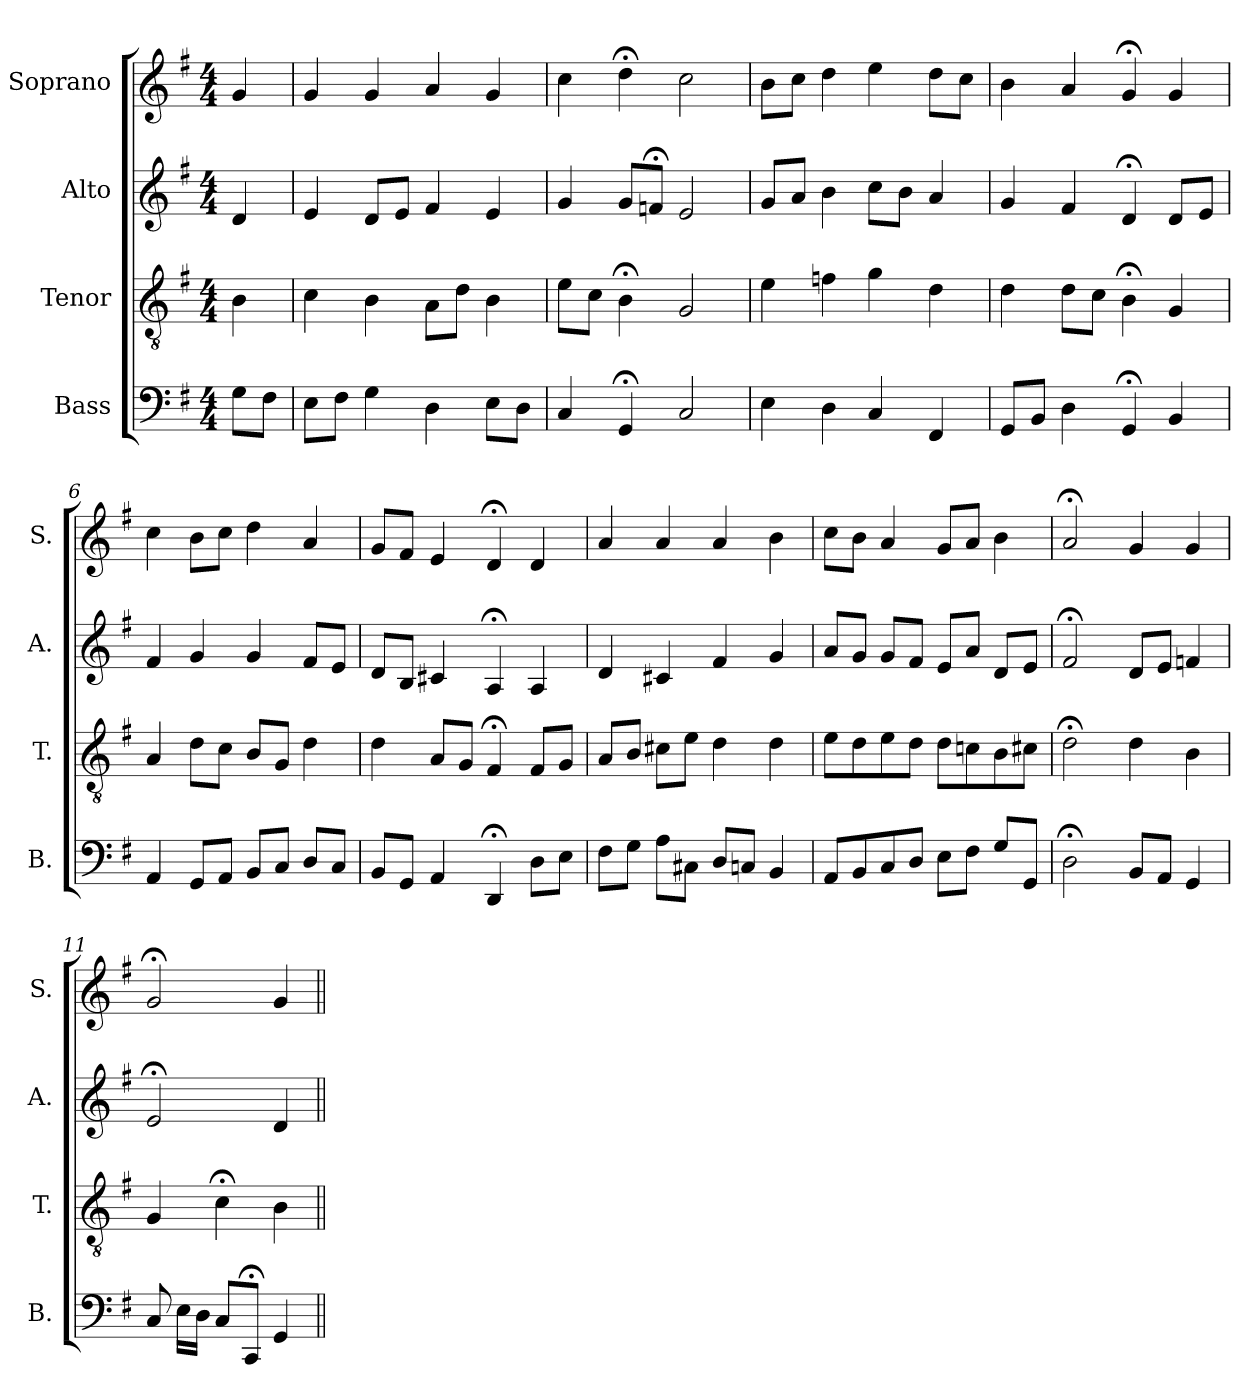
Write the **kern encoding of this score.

**kern	**kern	**kern	**kern
*part4	*part3	*part2	*part1
*staff4	*staff3	*staff2	*staff1
*I"Bass	*I"Tenor	*I"Alto	*I"Soprano
*I'B.	*I'T.	*I'A.	*I'S.
*clefF4	*clefGv2	*clefG2	*clefG2
*	*ITrd7c12	*	*
*k[f#]	*k[f#]	*k[f#]	*k[f#]
*G:	*G:	*G:	*G:
*M4/4	*M4/4	*M4/4	*M4/4
=1	=1	=1	=1
8G\L	4BB\	4d/	4g/
8F#\J	.	.	.
=2	=2	=2	=2
8E\L	4C\	4e/	4g/
8F#\J	.	.	.
4G\	4BB\	8d/L	4g/
.	.	8e/J	.
4D\	8AA\L	4f#/	4a/
.	8D\J	.	.
8E\L	4BB\	4e/	4g/
8D\J	.	.	.
=3	=3	=3	=3
4C/	8E\L	4g/	4cc\
.	8C\J	.	.
4GG;</	4BB;<\	8g/L	4dd;<\
.	.	8fn;</J	.
2C/	2GG/	2e/	2cc\
=4	=4	=4	=4
4E\	4E\	8g/L	8b\L
.	.	8a/J	8cc\J
4D\	4Fn\	4b\	4dd\
4C/	4G\	8cc\L	4ee\
.	.	8b\J	.
4FF#/	4D\	4a/	8dd\L
.	.	.	8cc\J
=5	=5	=5	=5
8GG/L	4D\	4g/	4b\
8BB/J	.	.	.
4D\	8D\L	4f#/	4a/
.	8C\J	.	.
4GG;</	4BB;<\	4d;</	4g;</
4BB/	4GG/	8d/L	4g/
.	.	8e/J	.
!!LO:LB:g=z
=6	=6	=6	=6
4AA/	4AA/	4f#/	4cc\
8GG/L	8D\L	4g/	8b\L
8AA/J	8C\J	.	8cc\J
8BB/L	8BB/L	4g/	4dd\
8C/J	8GG/J	.	.
8D/L	4D\	8f#/L	4a/
8C/J	.	8e/J	.
=7	=7	=7	=7
8BB/L	4D\	8d/L	8g/L
8GG/J	.	8B/J	8f#/J
4AA/	8AA/L	4c#X/	4e/
.	8GG/J	.	.
4DD;</	4FF#;</	4A;</	4d;</
8D\L	8FF#/L	4A/	4d/
8E\J	8GG/J	.	.
=8	=8	=8	=8
8F#\L	8AA/L	4d/	4a/
8G\J	8BB/J	.	.
8A\L	8C#X\L	4c#X/	4a/
8C#X\J	8E\J	.	.
8D/L	4D\	4f#/	4a/
8Cn/J	.	.	.
4BB/	4D\	4g/	4b\
!!LO:PB:g=z
=9	=9	=9	=9
8AA/L	8E\L	8a/L	8cc\L
8BB/	8D\	8g/J	8b\J
8C/	8E\	8g/L	4a/
8D/J	8D\J	8f#/J	.
8E\L	8D\L	8e/L	8g/L
8F#\J	8Cn\	8a/J	8a/J
8G/L	8BB\	8d/L	4b\
8GG/J	8C#X\J	8e/J	.
=10	=10	=10	=10
2D;<\	2D;<\	2f#;</	2a;</
8BB/L	4D\	8d/L	4g/
8AA/J	.	8e/J	.
4GG/	4BB\	4fn/	4g/
=11	=11	=11	=11
8C/	4GG/	2e;</	2g;</
16E\LL	.	.	.
16D\JJ	.	.	.
8C/L	4C;<\	.	.
8CC;</J	.	.	.
4GG/	4BB\	4d/	4g/
=||	=||	=||	=||
*-	*-	*-	*-
